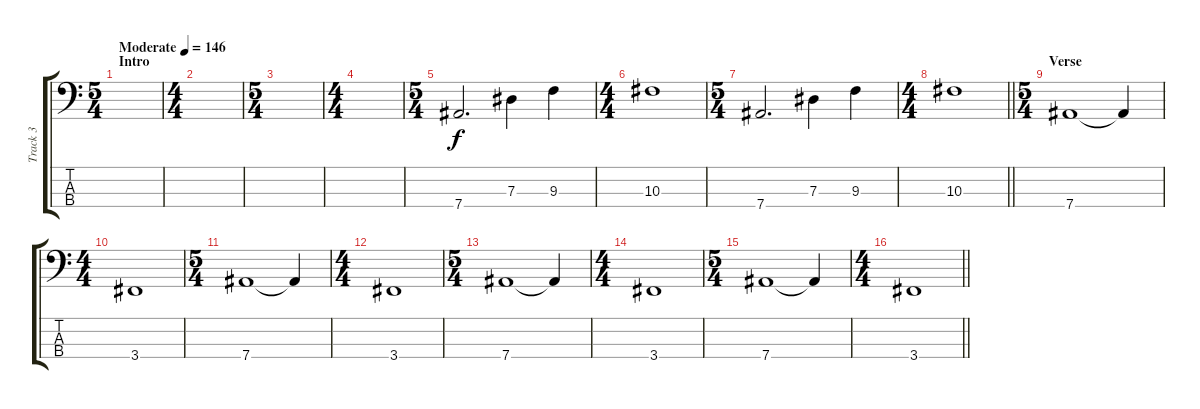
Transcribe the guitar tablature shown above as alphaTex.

\track ("Track 3" "Track 3") {instrument electricbassfinger}
\staff {score tabs}
\tuning (Gb2 Db2 Ab1 Eb1) {hide}
\ts (5 4)
\section ("" "Intro")
\tempo (146 "Moderate")
\clef f4
\ks c
|
\ts (4 4)
|
\ts (5 4)
|
\ts (4 4)
|
\ts (5 4)
7.4.2{d} 7.3.4 9.3.4 |
\ts (4 4)
10.3.1 |
\ts (5 4)
7.4.2{d} 7.3.4 9.3.4 |
\ts (4 4)
\barLineRight lightlight
10.3.1 |
\ts (5 4)
\section ("" "Verse")
7.4.1 7.4{t}.4 |
\ts (4 4)
3.4.1 |
\ts (5 4)
7.4.1 7.4{t}.4 |
\ts (4 4)
3.4.1 |
\ts (5 4)
7.4.1 7.4{t}.4 |
\ts (4 4)
3.4.1 |
\ts (5 4)
7.4.1 7.4{t}.4 |
\ts (4 4)
\barLineRight lightlight
3.4.1
